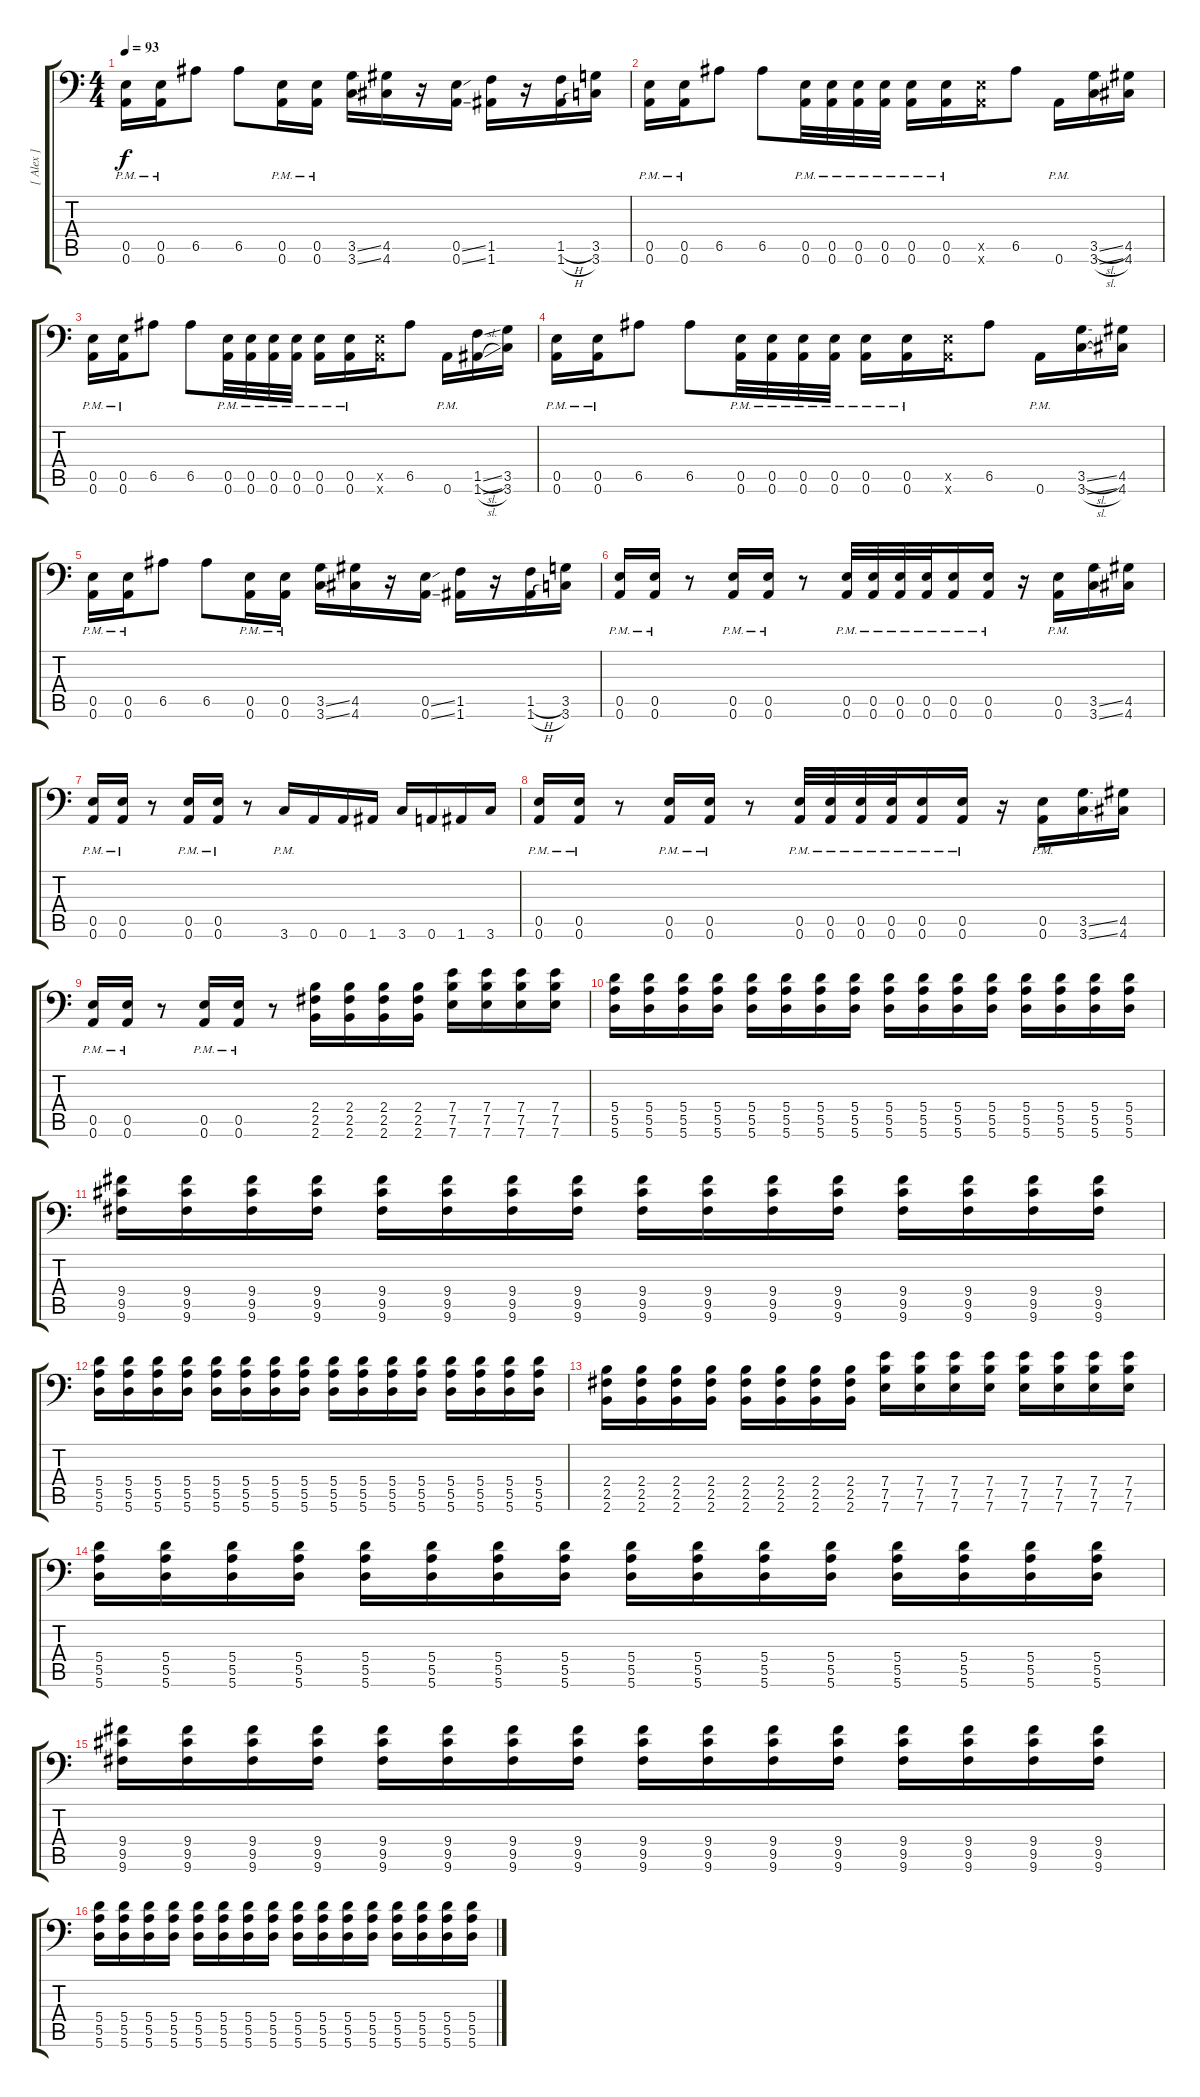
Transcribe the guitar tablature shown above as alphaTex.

\track ("[ Alex ]" "[ Alex ]") {instrument overdrivenguitar}
\staff {score tabs}
\tuning (B3 Gb3 D3 A2 E2 A1) {hide}
\ts (4 4)
\tempo 93
\clef f4
\ks c
(0.5{pm} 0.6{pm}).16{dy f} (0.5{pm} 0.6{pm}).16 6.5.8 6.5.8 (0.5{pm} 0.6{pm}).16 (0.5{pm} 0.6{pm}).16 (3.5{ss} 3.6{ss}).16 (4.5 4.6).16 r.16 (0.5{ss} 0.6{ss}).16 (1.5 1.6).16 r.16 (1.5{h} 1.6{h}).16 (3.5 3.6).16 |
(0.5{pm} 0.6{pm}).16 (0.5{pm} 0.6{pm}).16 6.5.8 6.5.8 (0.5{pm} 0.6{pm}).32 (0.5{pm} 0.6{pm}).32 (0.5{pm} 0.6{pm}).32 (0.5{pm} 0.6{pm}).32 (0.5{pm} 0.6{pm}).16 (0.5{pm} 0.6{pm}).16 (0.5{x} 0.6{x}).16 6.5.8 0.6{pm}.16 (3.5{sl} 3.6{sl}).16 (4.5 4.6).16 |
(0.5{pm} 0.6{pm}).16 (0.5{pm} 0.6{pm}).16 6.5.8 6.5.8 (0.5{pm} 0.6{pm}).32 (0.5{pm} 0.6{pm}).32 (0.5{pm} 0.6{pm}).32 (0.5{pm} 0.6{pm}).32 (0.5{pm} 0.6{pm}).16 (0.5{pm} 0.6{pm}).16 (0.5{x} 0.6{x}).16 6.5.8 0.6{pm}.16 (1.5{sl} 1.6{sl}).16 (3.5 3.6).16 |
(0.5{pm} 0.6{pm}).16 (0.5{pm} 0.6{pm}).16 6.5.8 6.5.8 (0.5{pm} 0.6{pm}).32 (0.5{pm} 0.6{pm}).32 (0.5{pm} 0.6{pm}).32 (0.5{pm} 0.6{pm}).32 (0.5{pm} 0.6{pm}).16 (0.5{pm} 0.6{pm}).16 (0.5{x} 0.6{x}).16 6.5.8 0.6{pm}.16 (3.5{sl} 3.6{sl}).16 (4.5 4.6).16 |
(0.5{pm} 0.6{pm}).16 (0.5{pm} 0.6{pm}).16 6.5.8 6.5.8 (0.5{pm} 0.6{pm}).16 (0.5{pm} 0.6{pm}).16 (3.5{ss} 3.6{ss}).16 (4.5 4.6).16 r.16 (0.5{ss} 0.6{ss}).16 (1.5 1.6).16 r.16 (1.5{h} 1.6{h}).16 (3.5 3.6).16 |
(0.5{pm} 0.6{pm}).16 (0.5{pm} 0.6{pm}).16 r.8 (0.5{pm} 0.6{pm}).16 (0.5{pm} 0.6{pm}).16 r.8 (0.5{pm} 0.6{pm}).32 (0.5{pm} 0.6{pm}).32 (0.5{pm} 0.6{pm}).32 (0.5{pm} 0.6{pm}).32 (0.5{pm} 0.6{pm}).16 (0.5{pm} 0.6{pm}).16 r.16 (0.5 0.6{pm}).16 (3.5{ss} 3.6{ss}).16 (4.5 4.6).16 |
(0.5{pm} 0.6{pm}).16 (0.5{pm} 0.6{pm}).16 r.8 (0.5{pm} 0.6{pm}).16 (0.5{pm} 0.6{pm}).16 r.8 3.6{pm}.16 0.6.16 0.6.16 1.6.16 3.6.16 0.6.16 1.6.16 3.6.16 |
(0.5{pm} 0.6{pm}).16 (0.5{pm} 0.6{pm}).16 r.8 (0.5{pm} 0.6{pm}).16 (0.5{pm} 0.6{pm}).16 r.8 (0.5{pm} 0.6{pm}).32 (0.5{pm} 0.6{pm}).32 (0.5{pm} 0.6{pm}).32 (0.5{pm} 0.6{pm}).32 (0.5{pm} 0.6{pm}).16 (0.5{pm} 0.6{pm}).16 r.16 (0.5{pm} 0.6{pm}).16 (3.5{ss} 3.6{ss}).16 (4.5 4.6).16 |
(0.5{pm} 0.6{pm}).16 (0.5{pm} 0.6{pm}).16 r.8 (0.5{pm} 0.6{pm}).16 (0.5{pm} 0.6{pm}).16 r.8 (2.4 2.5 2.6).16 (2.4 2.5 2.6).16 (2.4 2.5 2.6).16 (2.4 2.5 2.6).16 (7.4 7.5 7.6).16 (7.4 7.5 7.6).16 (7.4 7.5 7.6).16 (7.4 7.5 7.6).16 |
(5.4 5.5 5.6).16 (5.4 5.5 5.6).16 (5.4 5.5 5.6).16 (5.4 5.5 5.6).16 (5.4 5.5 5.6).16 (5.4 5.5 5.6).16 (5.4 5.5 5.6).16 (5.4 5.5 5.6).16 (5.4 5.5 5.6).16 (5.4 5.5 5.6).16 (5.4 5.5 5.6).16 (5.4 5.5 5.6).16 (5.4 5.5 5.6).16 (5.4 5.5 5.6).16 (5.4 5.5 5.6).16 (5.4 5.5 5.6).16 |
(9.4 9.5 9.6).16 (9.4 9.5 9.6).16 (9.4 9.5 9.6).16 (9.4 9.5 9.6).16 (9.4 9.5 9.6).16 (9.4 9.5 9.6).16 (9.4 9.5 9.6).16 (9.4 9.5 9.6).16 (9.4 9.5 9.6).16 (9.4 9.5 9.6).16 (9.4 9.5 9.6).16 (9.4 9.5 9.6).16 (9.4 9.5 9.6).16 (9.4 9.5 9.6).16 (9.4 9.5 9.6).16 (9.4 9.5 9.6).16 |
(5.4 5.5 5.6).16 (5.4 5.5 5.6).16 (5.4 5.5 5.6).16 (5.4 5.5 5.6).16 (5.4 5.5 5.6).16 (5.4 5.5 5.6).16 (5.4 5.5 5.6).16 (5.4 5.5 5.6).16 (5.4 5.5 5.6).16 (5.4 5.5 5.6).16 (5.4 5.5 5.6).16 (5.4 5.5 5.6).16 (5.4 5.5 5.6).16 (5.4 5.5 5.6).16 (5.4 5.5 5.6).16 (5.4 5.5 5.6).16 |
(2.4 2.5 2.6).16 (2.4 2.5 2.6).16 (2.4 2.5 2.6).16 (2.4 2.5 2.6).16 (2.4 2.5 2.6).16 (2.4 2.5 2.6).16 (2.4 2.5 2.6).16 (2.4 2.5 2.6).16 (7.4 7.5 7.6).16 (7.4 7.5 7.6).16 (7.4 7.5 7.6).16 (7.4 7.5 7.6).16 (7.4 7.5 7.6).16 (7.4 7.5 7.6).16 (7.4 7.5 7.6).16 (7.4 7.5 7.6).16 |
(5.4 5.5 5.6).16 (5.4 5.5 5.6).16 (5.4 5.5 5.6).16 (5.4 5.5 5.6).16 (5.4 5.5 5.6).16 (5.4 5.5 5.6).16 (5.4 5.5 5.6).16 (5.4 5.5 5.6).16 (5.4 5.5 5.6).16 (5.4 5.5 5.6).16 (5.4 5.5 5.6).16 (5.4 5.5 5.6).16 (5.4 5.5 5.6).16 (5.4 5.5 5.6).16 (5.4 5.5 5.6).16 (5.4 5.5 5.6).16 |
(9.4 9.5 9.6).16 (9.4 9.5 9.6).16 (9.4 9.5 9.6).16 (9.4 9.5 9.6).16 (9.4 9.5 9.6).16 (9.4 9.5 9.6).16 (9.4 9.5 9.6).16 (9.4 9.5 9.6).16 (9.4 9.5 9.6).16 (9.4 9.5 9.6).16 (9.4 9.5 9.6).16 (9.4 9.5 9.6).16 (9.4 9.5 9.6).16 (9.4 9.5 9.6).16 (9.4 9.5 9.6).16 (9.4 9.5 9.6).16 |
(5.4 5.5 5.6).16 (5.4 5.5 5.6).16 (5.4 5.5 5.6).16 (5.4 5.5 5.6).16 (5.4 5.5 5.6).16 (5.4 5.5 5.6).16 (5.4 5.5 5.6).16 (5.4 5.5 5.6).16 (5.4 5.5 5.6).16 (5.4 5.5 5.6).16 (5.4 5.5 5.6).16 (5.4 5.5 5.6).16 (5.4 5.5 5.6).16 (5.4 5.5 5.6).16 (5.4 5.5 5.6).16 (5.4 5.5 5.6).16
